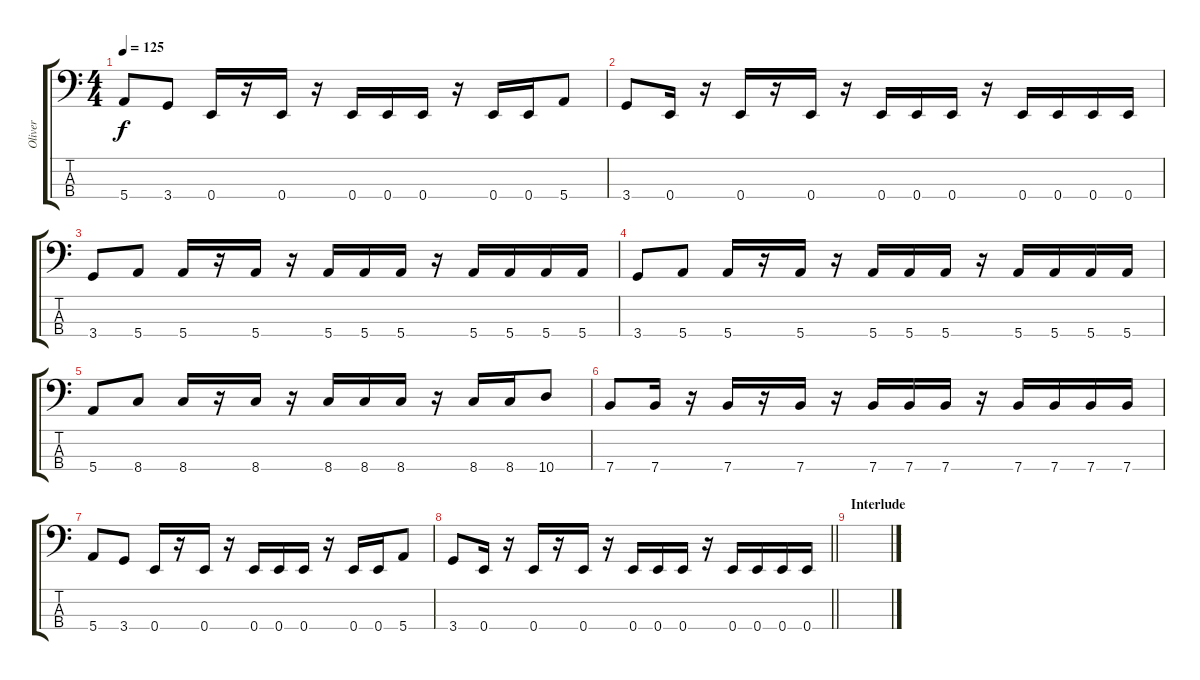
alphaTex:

\track ("Oliver" "Oliver") {instrument electricbasspick}
\staff {score tabs}
\tuning (G2 D2 A1 E1) {hide}
\ts (4 4)
\tempo 125
\clef f4
\ks c
5.4.8{dy f} 3.4.8 0.4.16 r.16 0.4.16 r.16 0.4.16 0.4.16 0.4.16 r.16 0.4.16 0.4.16 5.4.8 |
3.4.8 0.4.16 r.16 0.4.16 r.16 0.4.16 r.16 0.4.16 0.4.16 0.4.16 r.16 0.4.16 0.4.16 0.4.16 0.4.16 |
3.4.8 5.4.8 5.4.16 r.16 5.4.16 r.16 5.4.16 5.4.16 5.4.16 r.16 5.4.16 5.4.16 5.4.16 5.4.16 |
3.4.8 5.4.8 5.4.16 r.16 5.4.16 r.16 5.4.16 5.4.16 5.4.16 r.16 5.4.16 5.4.16 5.4.16 5.4.16 |
5.4.8 8.4.8 8.4.16 r.16 8.4.16 r.16 8.4.16 8.4.16 8.4.16 r.16 8.4.16 8.4.16 10.4.8 |
7.4.8 7.4.16 r.16 7.4.16 r.16 7.4.16 r.16 7.4.16 7.4.16 7.4.16 r.16 7.4.16 7.4.16 7.4.16 7.4.16 |
5.4.8 3.4.8 0.4.16 r.16 0.4.16 r.16 0.4.16 0.4.16 0.4.16 r.16 0.4.16 0.4.16 5.4.8 |
\barLineRight lightlight
3.4.8 0.4.16 r.16 0.4.16 r.16 0.4.16 r.16 0.4.16 0.4.16 0.4.16 r.16 0.4.16 0.4.16 0.4.16 0.4.16 |
\section ("" "Interlude")
